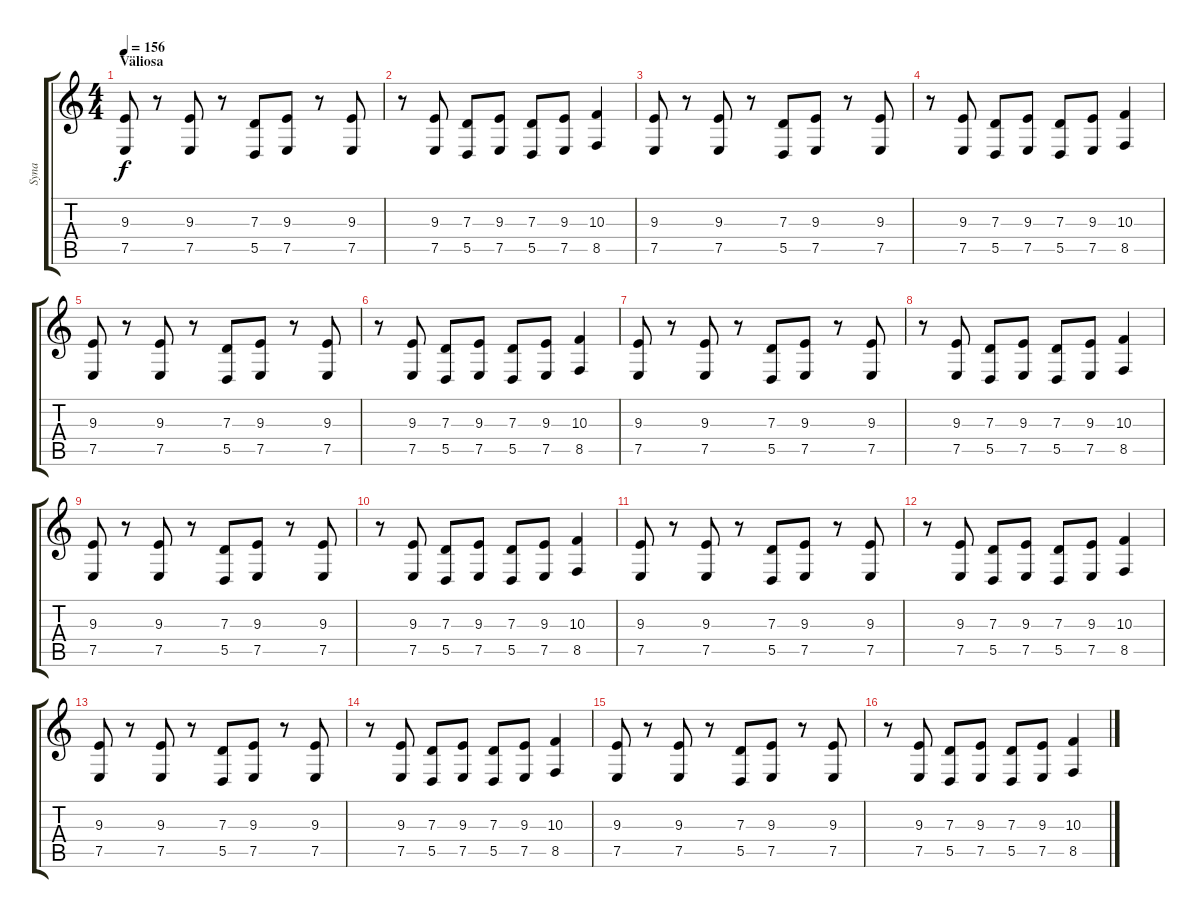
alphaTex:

\track ("Syna" "Syna") {instrument stringensemble1}
\staff {score tabs}
\tuning (E4 B3 G3 D3 A2 D2) {hide}
\ts (4 4)
\section ("" "Väliosa")
\tempo 156
\clef g2
\ks c
(9.3 7.5).8{dy f volume 10} r.8 (9.3 7.5).8 r.8 (7.3 5.5).8 (9.3 7.5).8 r.8 (9.3 7.5).8 |
r.8 (9.3 7.5).8 (7.3 5.5).8 (9.3 7.5).8 (7.3 5.5).8 (9.3 7.5).8 (10.3 8.5).4 |
(9.3 7.5).8 r.8 (9.3 7.5).8 r.8 (7.3 5.5).8 (9.3 7.5).8 r.8 (9.3 7.5).8 |
r.8 (9.3 7.5).8 (7.3 5.5).8 (9.3 7.5).8 (7.3 5.5).8 (9.3 7.5).8 (10.3 8.5).4 |
(9.3 7.5).8 r.8 (9.3 7.5).8 r.8 (7.3 5.5).8 (9.3 7.5).8 r.8 (9.3 7.5).8 |
r.8 (9.3 7.5).8 (7.3 5.5).8 (9.3 7.5).8 (7.3 5.5).8 (9.3 7.5).8 (10.3 8.5).4 |
(9.3 7.5).8 r.8 (9.3 7.5).8 r.8 (7.3 5.5).8 (9.3 7.5).8 r.8 (9.3 7.5).8 |
r.8 (9.3 7.5).8 (7.3 5.5).8 (9.3 7.5).8 (7.3 5.5).8 (9.3 7.5).8 (10.3 8.5).4 |
(9.3 7.5).8 r.8 (9.3 7.5).8 r.8 (7.3 5.5).8 (9.3 7.5).8 r.8 (9.3 7.5).8 |
r.8 (9.3 7.5).8 (7.3 5.5).8 (9.3 7.5).8 (7.3 5.5).8 (9.3 7.5).8 (10.3 8.5).4 |
(9.3 7.5).8 r.8 (9.3 7.5).8 r.8 (7.3 5.5).8 (9.3 7.5).8 r.8 (9.3 7.5).8 |
r.8 (9.3 7.5).8 (7.3 5.5).8 (9.3 7.5).8 (7.3 5.5).8 (9.3 7.5).8 (10.3 8.5).4 |
(9.3 7.5).8 r.8 (9.3 7.5).8 r.8 (7.3 5.5).8 (9.3 7.5).8 r.8 (9.3 7.5).8 |
r.8 (9.3 7.5).8 (7.3 5.5).8 (9.3 7.5).8 (7.3 5.5).8 (9.3 7.5).8 (10.3 8.5).4 |
(9.3 7.5).8 r.8 (9.3 7.5).8 r.8 (7.3 5.5).8 (9.3 7.5).8 r.8 (9.3 7.5).8 |
r.8 (9.3 7.5).8 (7.3 5.5).8 (9.3 7.5).8 (7.3 5.5).8 (9.3 7.5).8 (10.3 8.5).4
